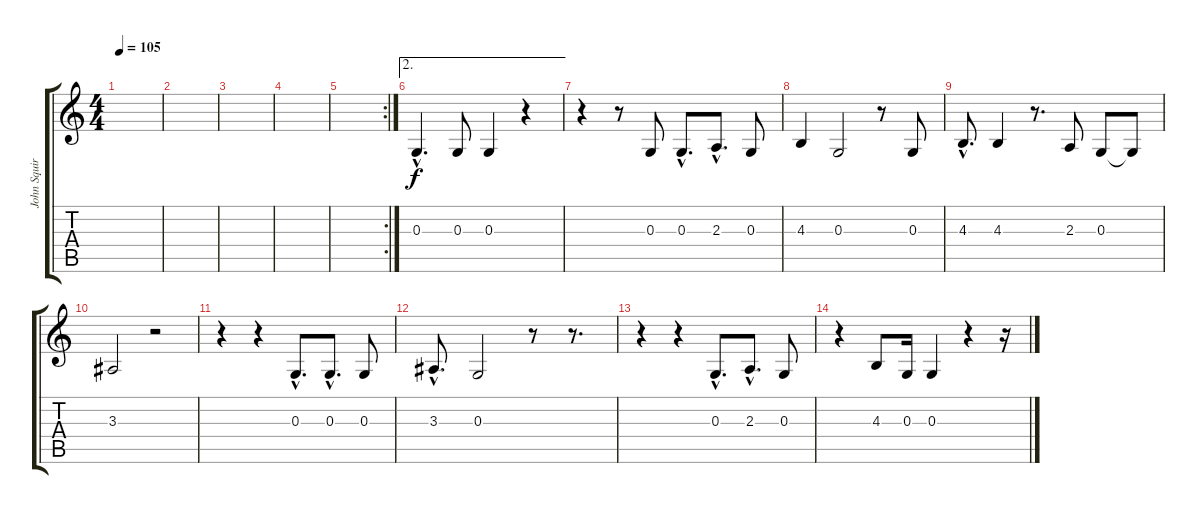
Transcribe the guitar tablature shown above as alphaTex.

\track ("John Squire -Vocals" "John Squir") {instrument viola}
\staff {score tabs}
\tuning (E4 B3 G3 D3 A2 E2) {hide}
\ts (4 4)
\tempo 105
\clef g2
\ks c
|
|
|
|
\rc 2
|
\ae 2
0.3{hac}.4{d} 0.3.8 0.3.4 r.4 |
r.4 r.8 0.3.8 0.3{hac}.8{d} 2.3{hac}.8{d} 0.3.8 |
4.3.4 0.3.2 r.8 0.3.8 |
4.3{hac}.8{d} 4.3.4 r.8{d} 2.3.8 0.3.8 0.3{t}.8 |
3.3.2 r.2 |
r.4 r.4 0.3{hac}.8{d} 0.3{hac}.8{d} 0.3.8 |
3.3{hac}.8{d} 0.3.2 r.8 r.8{d} |
r.4 r.4 0.3{hac}.8{d} 2.3{hac}.8{d} 0.3.8 |
r.4 4.3.8 0.3.16 0.3.4 r.4 r.16
